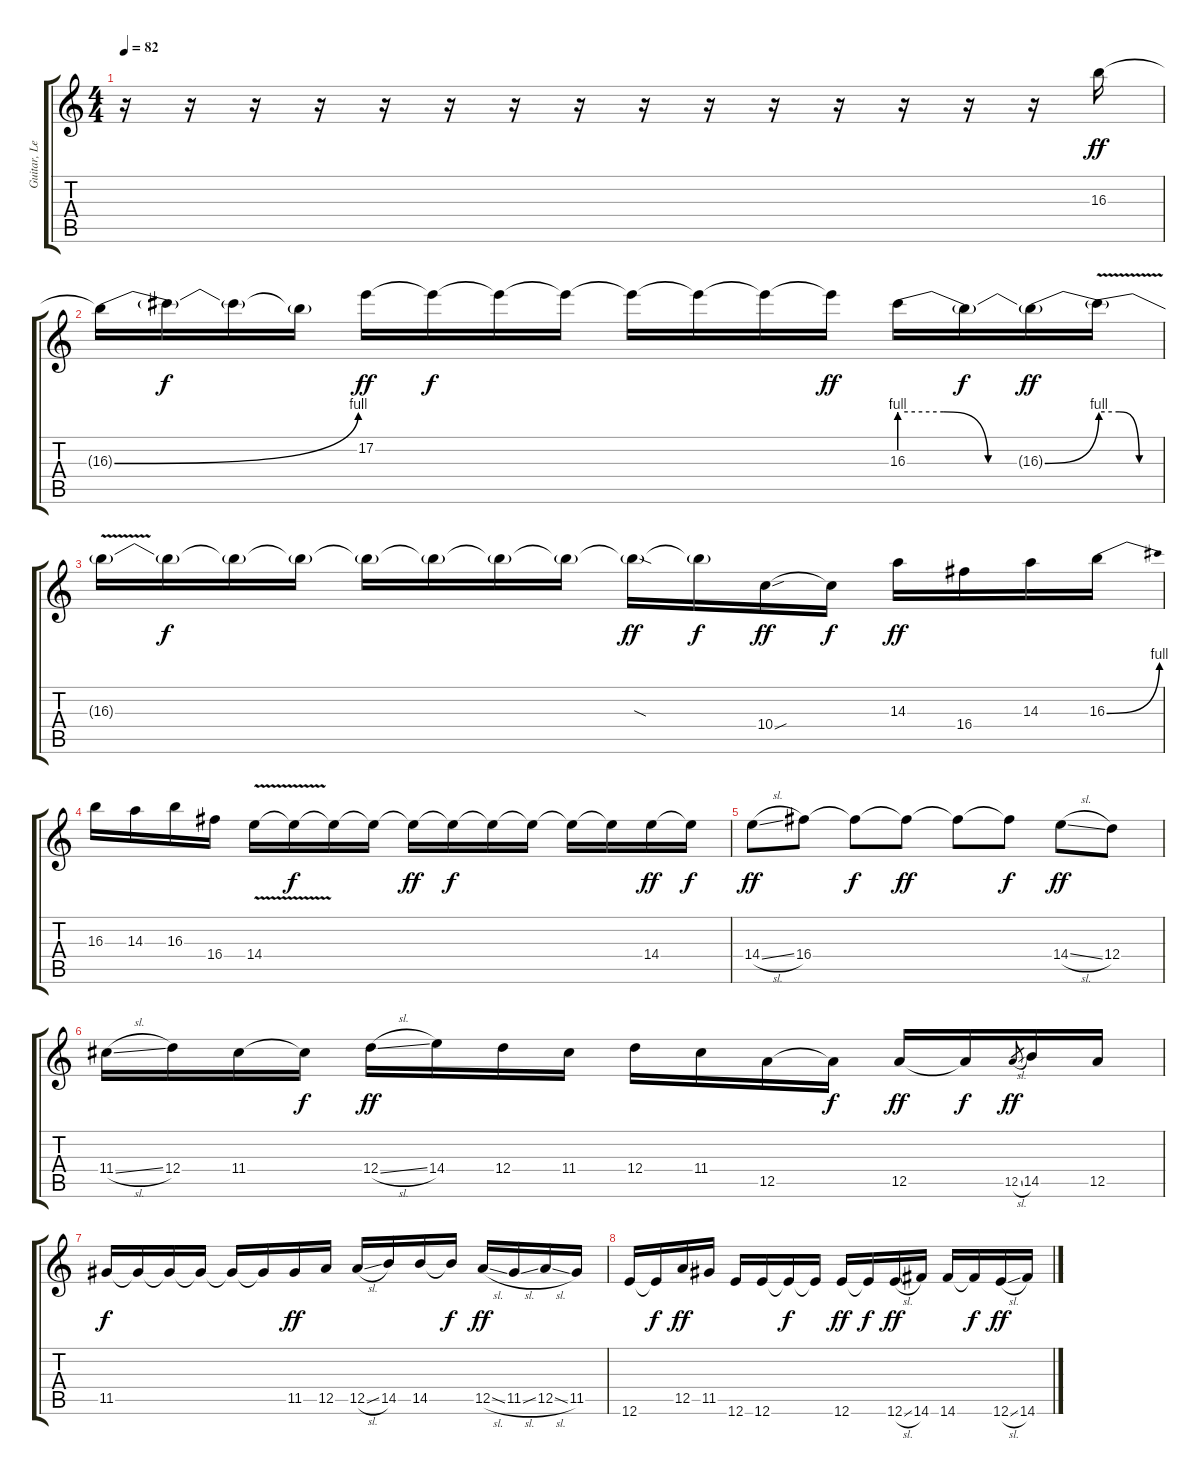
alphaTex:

\track ("Guitar, Lead" "Guitar, Le") {instrument electricguitarclean}
\staff {score tabs}
\tuning (E4 B3 G3 D3 A2 E2) {hide}
\ts (4 4)
\tempo 82
\clef g2
\ks c
r.16{dy f} r.16 r.16 r.16 r.16 r.16 r.16 r.16 r.16 r.16 r.16 r.16 r.16 r.16 r.16 16.3.16{dy ff} |
16.3{be (bend 0 0 60 4) t}.16 16.3{t}.16{dy f} 16.3{t}.16 16.3{t}.16 17.2.16{dy ff} 17.2{t}.16{dy f} 17.2{t}.16 17.2{t}.16 17.2{t}.16 17.2{t}.16 17.2{t}.16 17.2{t}.16{dy ff} 16.3{be (custom 0 4 20 4 40 0 60 0)}.16 16.3{t}.16{dy f} 16.3{be (bend 0 0 60 4) t}.16{dy ff} 16.3{be (custom 0 4 20 4 40 0 60 0) v t}.16 |
16.3{t}.16 16.3{t}.16{dy f} 16.3{t}.16 16.3{t}.16 16.3{t}.16 16.3{t}.16 16.3{t}.16 16.3{t}.16 16.3{sod t}.16{dy ff} 16.3{t}.16{dy f} 10.4{sou}.16{dy ff} 10.4{t}.16{dy f} 14.3.16{dy ff} 16.4.16 14.3.16 16.3{be (bend 0 0 60 4)}.16 |
16.3.16 14.3.16 16.3.16 16.4.16 14.4{v}.16 14.4{t}.16{dy f} 14.4{t}.16 14.4{t}.16 14.4{t}.16{dy ff} 14.4{t}.16{dy f} 14.4{t}.16 14.4{t}.16 14.4{t}.16 14.4{t}.16 14.4.16{dy ff} 14.4{t}.16{dy f} |
14.4{sl}.8{dy ff} 16.4.8 16.4{t}.8{dy f} 16.4{t}.8{dy ff} 16.4{t}.8 16.4{t}.8{dy f} 14.4{sl}.8{dy ff} 12.4.8 |
11.4{sl}.16 12.4.16 11.4.16 11.4{t}.16{dy f} 12.4{sl}.16{dy ff} 14.4.16 12.4.16 11.4.16 12.4.16 11.4.16 12.5.16 12.5{t}.16{dy f} 12.5.16{dy ff} 12.5{t}.16{dy f} 12.5{sl}.8{gr dy ff} 14.5.16 12.5.16 |
11.5.16{dy f} 11.5{t}.16 11.5{t}.16 11.5{t}.16 11.5{t}.16 11.5{t}.16 11.5.16{dy ff} 12.5.16 12.5{sl}.16 14.5.16 14.5.16 14.5{t}.16{dy f} 12.5{sl}.16{dy ff} 11.5{sl}.16 12.5{sl}.16 11.5.16 |
12.6.16 12.6{t}.16{dy f} 12.5.16{dy ff} 11.5.16 12.6.16 12.6.16 12.6{t}.16{dy f} 12.6{t}.16 12.6.16{dy ff} 12.6{t}.16{dy f} 12.6{sl}.16{dy ff} 14.6.16 14.6.16 14.6{t}.16{dy f} 12.6{sl}.16{dy ff} 14.6.16
